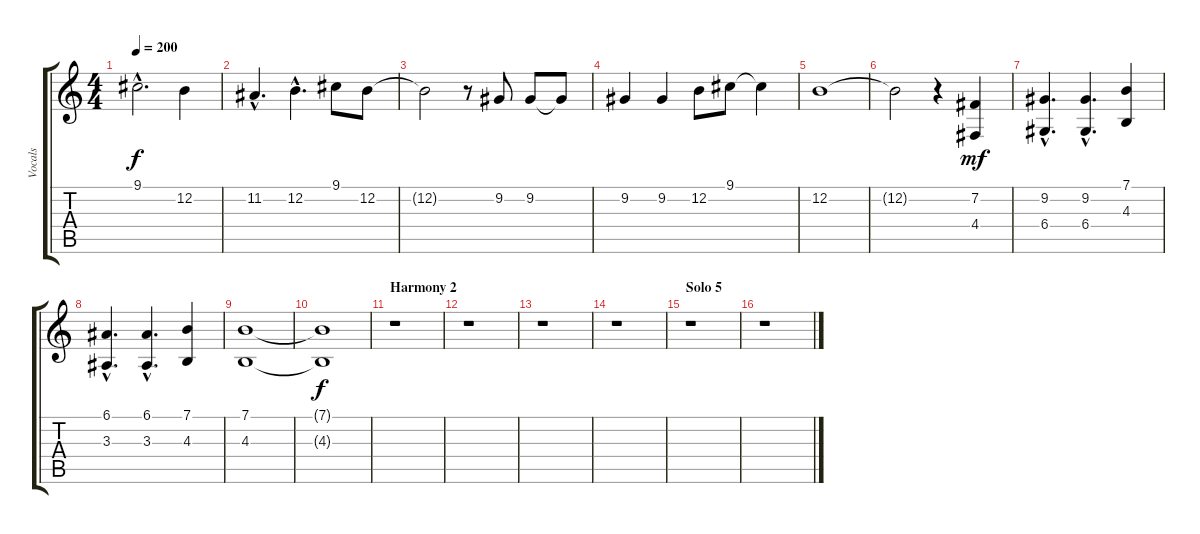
\track ("Vocals" "Vocals") {instrument lead2sawtooth}
\staff {score tabs}
\tuning (E4 B3 G3 D3 A2 E2) {hide}
\ts (4 4)
\tempo 200
\clef g2
\ks c
9.1{hac t}.2{d dy f} 12.2.4 |
11.2{hac}.4{d} 12.2{hac}.4{d} 9.1.8 12.2.8 |
\section ("" "")
12.2{t}.2 r.8 9.2.8 9.2.8 9.2{t}.8 |
9.2.4 9.2.4 12.2.8 9.1.8 9.1{t}.4 |
12.2.1 |
12.2{t}.2 r.4 (7.2 4.4).4{dy mf} |
(9.2{hac} 6.4{hac}).4{d} (9.2{hac} 6.4{hac}).4{d} (7.1 4.3).4 |
(6.1{hac} 3.3{hac}).4{d} (6.1{hac} 3.3{hac}).4{d} (7.1 4.3).4 |
(7.1 4.3).1 |
(7.1{t} 4.3{t}).1{dy f} |
\section ("" "Harmony 2")
r.1 |
r.1 |
r.1 |
r.1 |
\section ("" "Solo 5")
r.1 |
r.1
